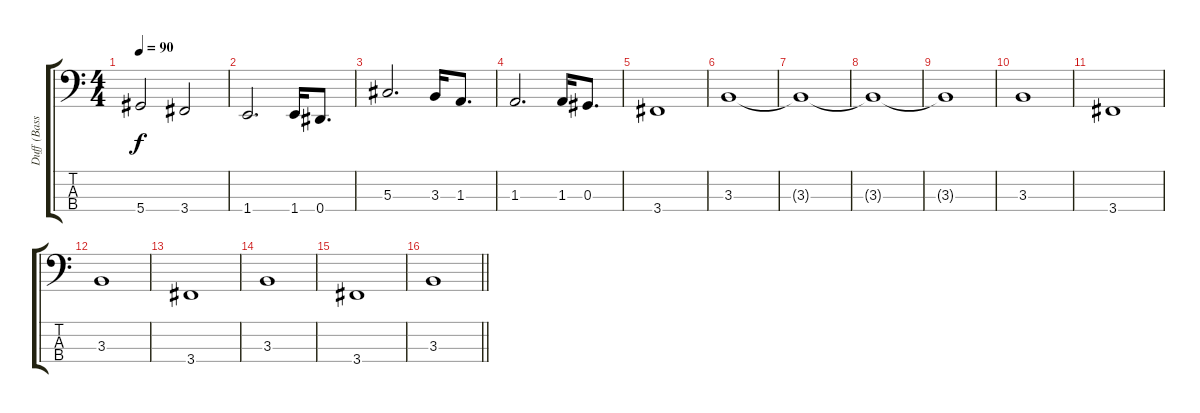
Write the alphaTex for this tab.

\track ("Duff (Bass)" "Duff (Bass") {instrument electricbasspick}
\staff {score tabs}
\tuning (Gb2 Db2 Ab1 Eb1) {hide}
\ts (4 4)
\tempo 90
\clef f4
\ks c
5.4.2{dy f} 3.4.2 |
1.4.2{d} 1.4.16 0.4.8{d} |
5.3.2{d} 3.3.16 1.3.8{d} |
1.3.2{d} 1.3.16 0.3.8{d} |
3.4.1 |
3.3.1 |
3.3{t}.1 |
3.3{t}.1 |
3.3{t}.1 |
3.3.1 |
3.4.1 |
3.3.1 |
3.4.1 |
3.3.1 |
3.4.1 |
\barLineRight lightlight
3.3.1
